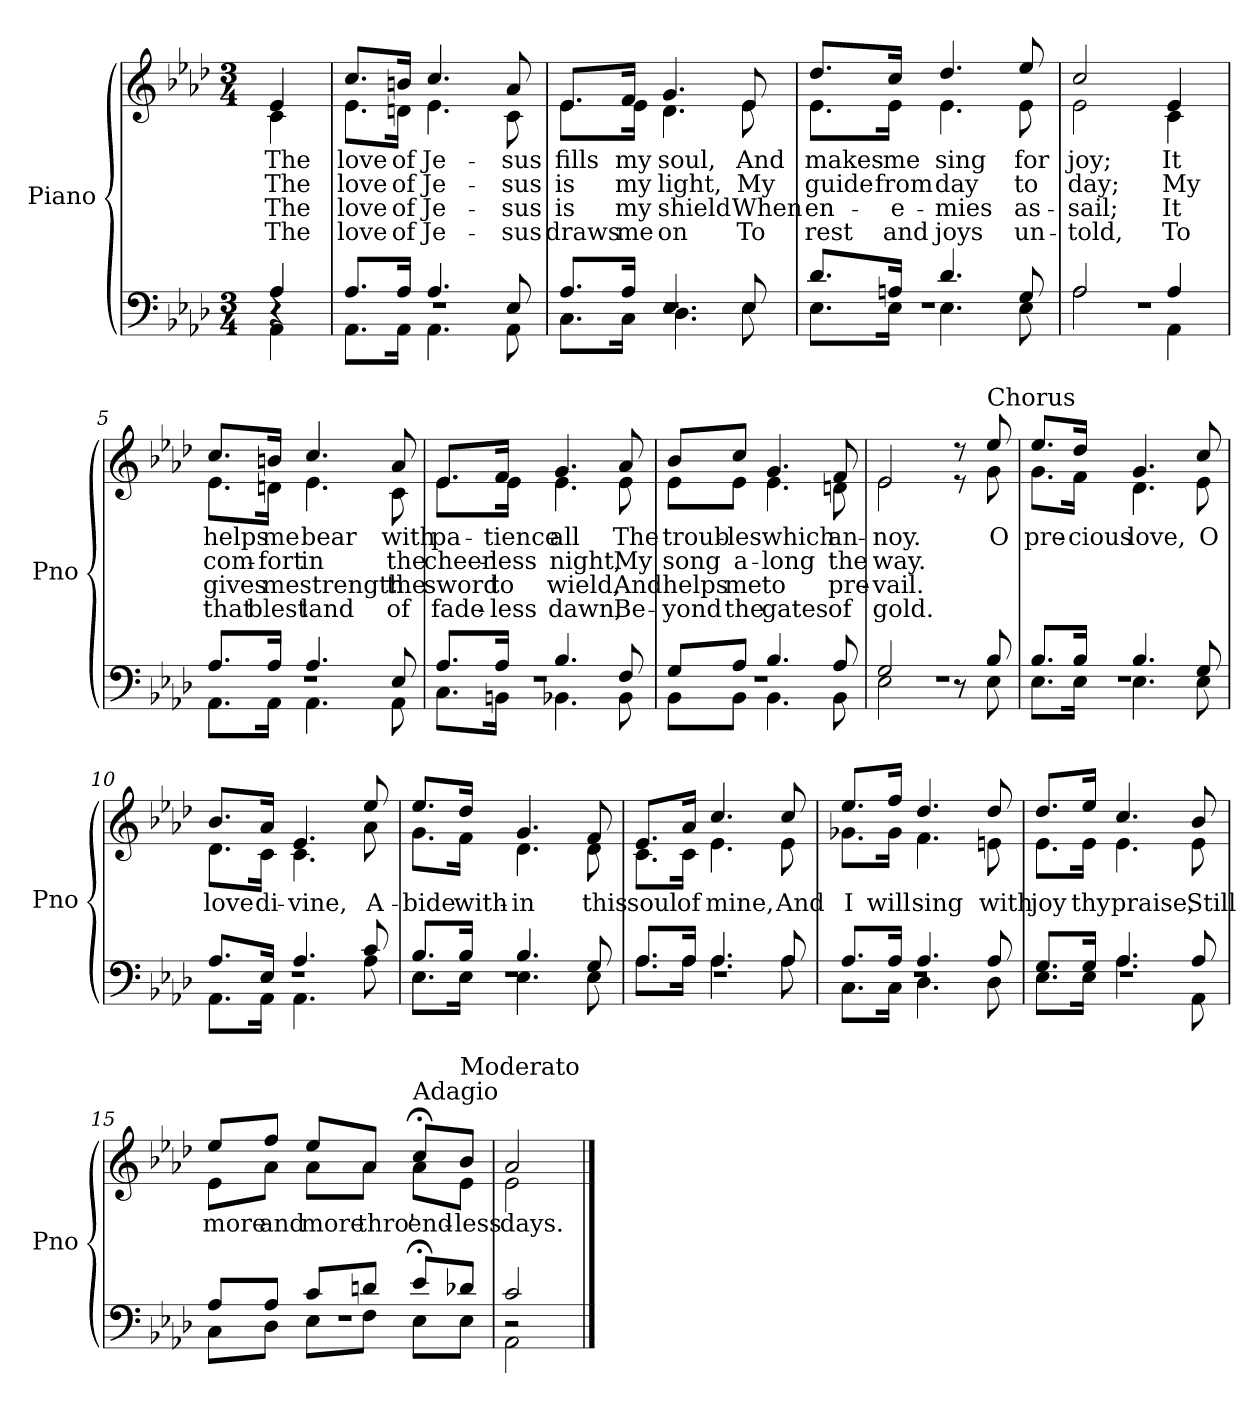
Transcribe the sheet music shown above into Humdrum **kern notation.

**kern	**kern	**text	**text	**text	**text
*part1	*part1	*part1	*part1	*part1	*part1
*staff2	*staff1	*staff1	*staff1	*staff1	*staff1
*I"Piano	*	*	*	*	*
*I'Pno	*	*	*	*	*
*clefF4	*clefG2	*	*	*	*
*k[b-e-a-d-]	*k[b-e-a-d-]	*	*	*	*
*A-:	*A-:	*	*	*	*
*M3/4	*M3/4	*	*	*	*
=	=	=	=	=	=
.	8qe-/yy	1	2.	3.	4.
*^	*^	*	*	*	*
*	*^	*	*	*	*	*	*
4r	4A-/	4AA-\	4e-/	4c\	The	The	The	The
=1	=1	=1	=1	=1	=1	=1	=1	=1
2.r	8.A-/L	8.AA-\L	8.cc/L	8.e-\L	love	love	love	love
.	16A-/Jk	16AA-\Jk	16bn/Jk	16dn\Jk	of	of	of	of
.	4.A-/	4.AA-\	4.cc/	4.e-\	Je-	Je-	Je-	Je-
.	8E-/	8AA-\	8a-/	8c\	sus	sus	sus	sus
=2	=2	=2	=2	=2	=2	=2	=2	=2
2.r	8.A-/L	8.C\L	8.e-/L	8.e-\L	fills	is	is	draws
.	16A-/Jk	16C\Jk	16f/Jk	16e-\Jk	my	my	my	me
.	4.E-/	4.D-\	4.g/	4.d-\	soul,	light,	shield	on
.	8E-/	8E-\	8e-/	8e-\	And	My	When	To
!!LO:LB:g=z	!!
=3	=3	=3	=3	=3	=3	=3	=3	=3
2.r	8.d-/L	8.E-\L	8.dd-/L	8.e-\L	makes	guide	en-	rest
.	16An/Jk	16E-\Jk	16cc/Jk	16e-\Jk	me	from	e-	and
.	4.d-/	4.E-\	4.dd-/	4.e-\	sing	day	mies	joys
.	8G/	8E-\	8ee-/	8e-\	for	to	as-	un-
=4	=4	=4	=4	=4	=4	=4	=4	=4
2.r	2A-/	2A-\	2cc/	2e-\	joy;	day;	sail;	told,
.	4A-/	4AA-\	4e-/	4c\	It	My	It	To
=5	=5	=5	=5	=5	=5	=5	=5	=5
2.r	8.A-/L	8.AA-\L	8.cc/L	8.e-\L	helps	com-	gives	that
.	16A-/Jk	16AA-\Jk	16bn/Jk	16dn\Jk	me	fort	me	blest
.	4.A-/	4.AA-\	4.cc/	4.e-\	bear	in	strength	land
.	8E-/	8AA-\	8a-/	8c\	with	the	the	of
!!LO:LB:g=z	!!
=6	=6	=6	=6	=6	=6	=6	=6	=6
2.r	8.A-/L	8.C\L	8.e-/L	8.e-\L	pa-	cheer-	sword	fade-
.	16A-/Jk	16BBn\Jk	16f/Jk	16e-\Jk	tience	less	to	less
.	4.B-/	4.BB-X\	4.g/	4.e-\	all	night,	wield,	dawn,
.	8F/	8BB-\	8a-/	8e-\	The	My	And	Be-
=7	=7	=7	=7	=7	=7	=7	=7	=7
2.r	8G/L	8BB-\L	8b-/L	8e-\L	troub-	song	helps	yond
.	8A-/J	8BB-\J	8cc/J	8e-\J	les	a-	me	the
.	4.B-/	4.BB-\	4.g/	4.e-\	which	-long	to	gates
.	8A-/	8BB-\	8f/	8dn\	an-	the	pre-	of
!!LO:PB:g=z	!!
=8	=8	=8	=8	=8	=8	=8	=8	=8
2.r	2G/	2E-\	2e-/	2e-\	noy.	way.	vail.	gold.
.	8r	8r	8r	8r	.	.	.	.
!	!	!	!LO:TX:a:t=Chorus	!	!	!	!	!
.	8B-/	8E-\	8ee-/	8g\	O	.	.	.
=9	=9	=9	=9	=9	=9	=9	=9	=9
2.r	8.B-/L	8.E-\L	8.ee-/L	8.g\L	pre-	.	.	.
.	16B-/Jk	16E-\Jk	16dd-/Jk	16f\Jk	cious	.	.	.
.	4.B-/	4.E-\	4.g/	4.d-\	love,	.	.	.
.	8G/	8E-\	8cc/	8e-\	O	.	.	.
=10	=10	=10	=10	=10	=10	=10	=10	=10
2.r	8.A-/L	8.AA-\L	8.b-/L	8.d-\L	love	.	.	.
.	16E-/Jk	16AA-\Jk	16a-/Jk	16c\Jk	di-	.	.	.
.	4.A-/	4.AA-\	4.e-/	4.c\	vine,	.	.	.
.	8c/	8A-\	8ee-/	8a-\	A-	.	.	.
!!LO:LB:g=z	!!
=11	=11	=11	=11	=11	=11	=11	=11	=11
2.r	8.B-/L	8.E-\L	8.ee-/L	8.g\L	bide	.	.	.
.	16B-/Jk	16E-\Jk	16dd-/Jk	16f\Jk	with-	.	.	.
.	4.B-/	4.E-\	4.g/	4.d-\	in	.	.	.
.	8G/	8E-\	8f/	8d-\	this	.	.	.
=12	=12	=12	=12	=12	=12	=12	=12	=12
2.r	8.A-/L	8.A-\L	8.e-/L	8.c\L	soul	.	.	.
.	16A-/Jk	16A-\Jk	16a-/Jk	16c\Jk	of	.	.	.
.	4.A-/	4.A-\	4.cc/	4.e-\	mine,	.	.	.
.	8A-/	8A-\	8cc/	8e-\	And	.	.	.
=13	=13	=13	=13	=13	=13	=13	=13	=13
2.r	8.A-/L	8.C\L	8.ee-/L	8.g-X\L	I	.	.	.
.	16A-/Jk	16C\Jk	16ff/Jk	16g-\Jk	will	.	.	.
.	4.A-/	4.D-\	4.dd-/	4.f\	sing	.	.	.
.	8A-/	8D-\	8dd-/	8en\	with	.	.	.
!!LO:LB:g=z	!!
=14	=14	=14	=14	=14	=14	=14	=14	=14
2.r	8.G/L	8.E-\L	8.dd-/L	8.e-\L	joy	.	.	.
.	16G/Jk	16E-\Jk	16ee-/Jk	16e-\Jk	thy	.	.	.
.	4.A-/	4.A-\	4.cc/	4.e-\	praise,	.	.	.
.	8A-/	8AA-\	8b-/	8e-\	Still	.	.	.
=15	=15	=15	=15	=15	=15	=15	=15	=15
2.r	8A-/L	8C\L	8ee-/L	8e-\L	more	.	.	.
.	8A-/J	8D-\J	8ff/J	8a-\J	and	.	.	.
.	8c/L	8E-\L	8ee-/L	8a-\L	more	.	.	.
.	8dn/J	8F\J	8a-/J	8a-\J	thro'	.	.	.
!	!	!	!LO:TX:a:t=Adagio	!	!	!	!	!
.	8e-/L	8E-;\L	8cc;</L	8a-\L	end-	.	.	.
!	!	!	!LO:TX:a:t=Moderato	!	!	!	!	!
.	8d-X/J	8E-\J	8b-/J	8e-\J	less	.	.	.
!!LO:LB:g=z	!!
=16	=16	=16	=16	=16	=16	=16	=16	=16
2r	2c/	2AA-\	2a-/	2e-\	days.	.	.	.
*v	*v	*v	*	*	*	*	*	*
*	*v	*v	*	*	*	*
==	==	==	==	==	==
*-	*-	*-	*-	*-	*-
